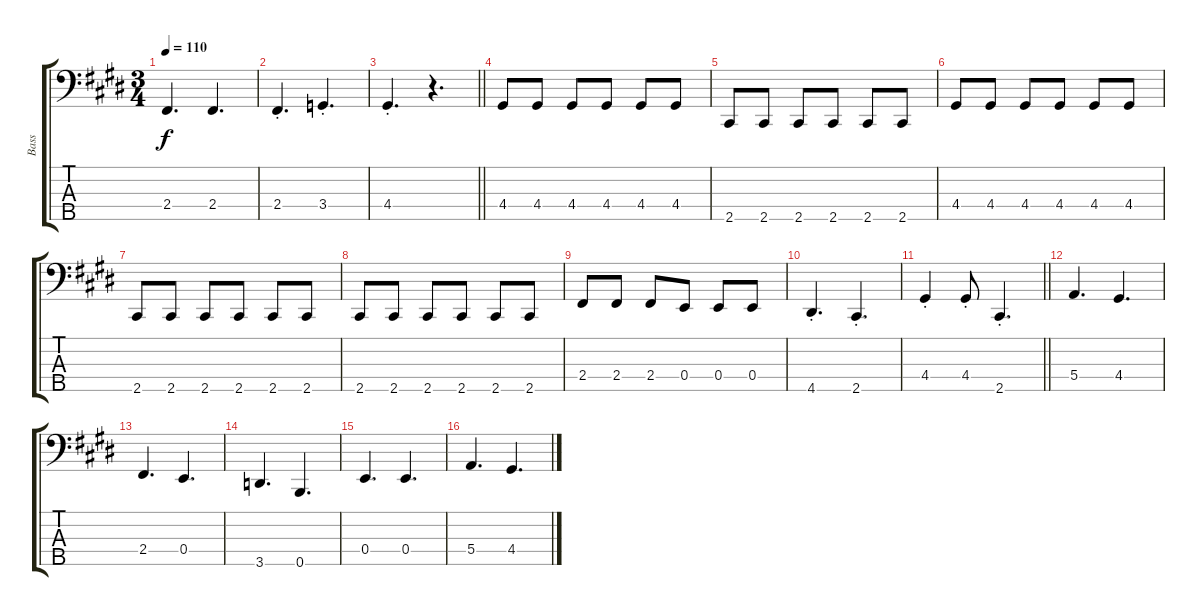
\track ("Bass" "Bass") {instrument electricbassfinger}
\staff {score tabs}
\tuning (G2 D2 A1 E1 B0) {hide}
\ts (3 4)
\tempo 110
\clef f4
\ks c#minor
2.4.4{d dy f} 2.4.4{d} |
2.4{st}.4{d} 3.4{st}.4{d} |
\barLineRight lightlight
4.4{st}.4{d} r.4{d} |
4.4.8 4.4.8 4.4.8 4.4.8 4.4.8 4.4.8 |
2.5.8 2.5.8 2.5.8 2.5.8 2.5.8 2.5.8 |
4.4.8 4.4.8 4.4.8 4.4.8 4.4.8 4.4.8 |
2.5.8 2.5.8 2.5.8 2.5.8 2.5.8 2.5.8 |
2.5.8 2.5.8 2.5.8 2.5.8 2.5.8 2.5.8 |
2.4.8 2.4.8 2.4.8 0.4.8 0.4.8 0.4.8 |
4.5{st}.4{d} 2.5{st}.4{d} |
\barLineRight lightlight
4.4{st}.4 4.4{st}.8 2.5{st}.4{d} |
5.4.4{d} 4.4.4{d} |
2.4.4{d} 0.4.4{d} |
3.5.4{d} 0.5.4{d} |
0.4.4{d} 0.4.4{d} |
5.4.4{d} 4.4.4{d}
